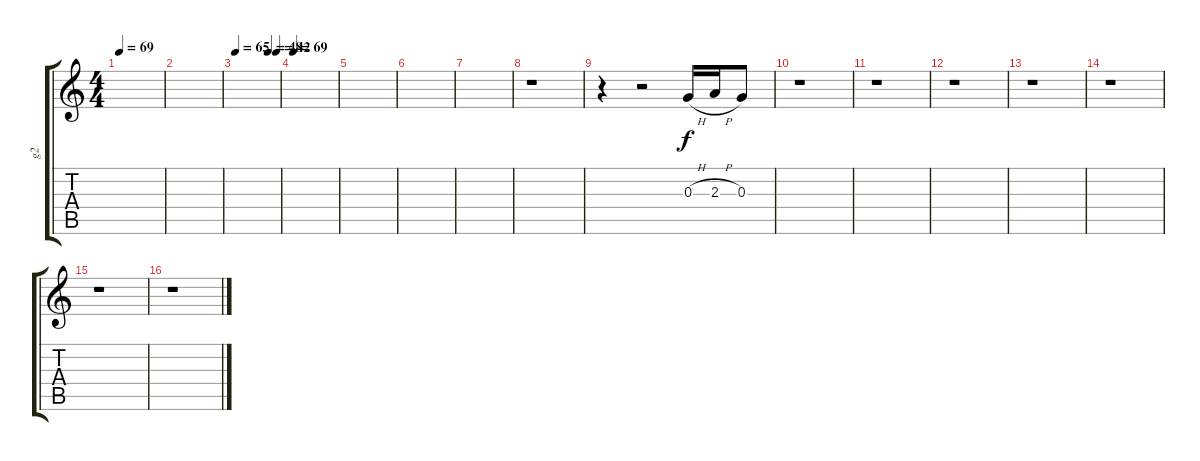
\track ("g2" "g2") {instrument acousticguitarsteel}
\staff {score tabs}
\tuning (E4 B3 G3 D3 A2 E2) {hide}
\ts (4 4)
\tempo 69
\clef g2
\ks c
|
|
\tempo 65
\tempo (48 0.75)
\tempo (42 0.9375)
|
\tempo 69
|
|
|
|
r.1 |
r.4 r.2 0.3{h}.16 2.3{h}.16 0.3.8 |
r.1 |
r.1 |
r.1 |
r.1 |
r.1 |
r.1 |
r.1
